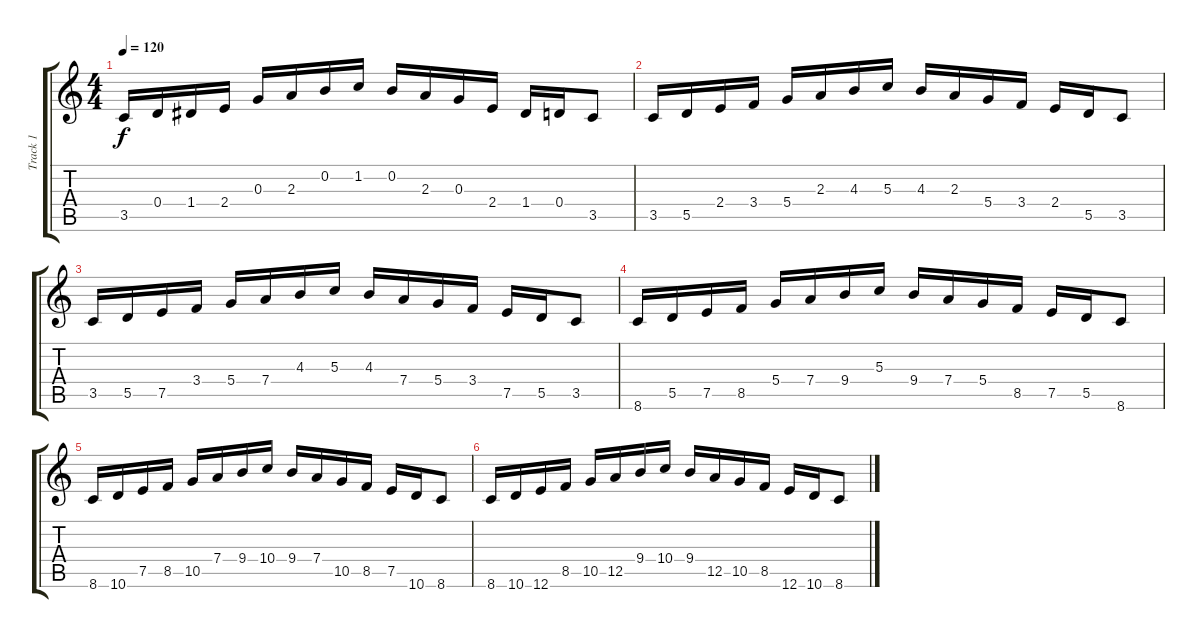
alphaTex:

\track ("Track 1" "Track 1") {instrument acousticguitarnylon}
\staff {score tabs}
\tuning (E4 B3 G3 D3 A2 E2) {hide}
\ts (4 4)
\tempo 120
\clef g2
\ks c
3.5.16{dy f instrument acousticguitarnylon} 0.4.16 1.4.16 2.4.16 0.3.16 2.3.16 0.2.16 1.2.16 0.2.16 2.3.16 0.3.16 2.4.16 1.4.16 0.4.16 3.5.8 |
3.5.16 5.5.16 2.4.16 3.4.16 5.4.16 2.3.16 4.3.16 5.3.16 4.3.16 2.3.16 5.4.16 3.4.16 2.4.16 5.5.16 3.5.8 |
3.5.16 5.5.16 7.5.16 3.4.16 5.4.16 7.4.16 4.3.16 5.3.16 4.3.16 7.4.16 5.4.16 3.4.16 7.5.16 5.5.16 3.5.8 |
8.6.16 5.5.16 7.5.16 8.5.16 5.4.16 7.4.16 9.4.16 5.3.16 9.4.16 7.4.16 5.4.16 8.5.16 7.5.16 5.5.16 8.6.8 |
8.6.16 10.6.16 7.5.16 8.5.16 10.5.16 7.4.16 9.4.16 10.4.16 9.4.16 7.4.16 10.5.16 8.5.16 7.5.16 10.6.16 8.6.8 |
8.6.16 10.6.16 12.6.16 8.5.16 10.5.16 12.5.16 9.4.16 10.4.16 9.4.16 12.5.16 10.5.16 8.5.16 12.6.16 10.6.16 8.6.8
